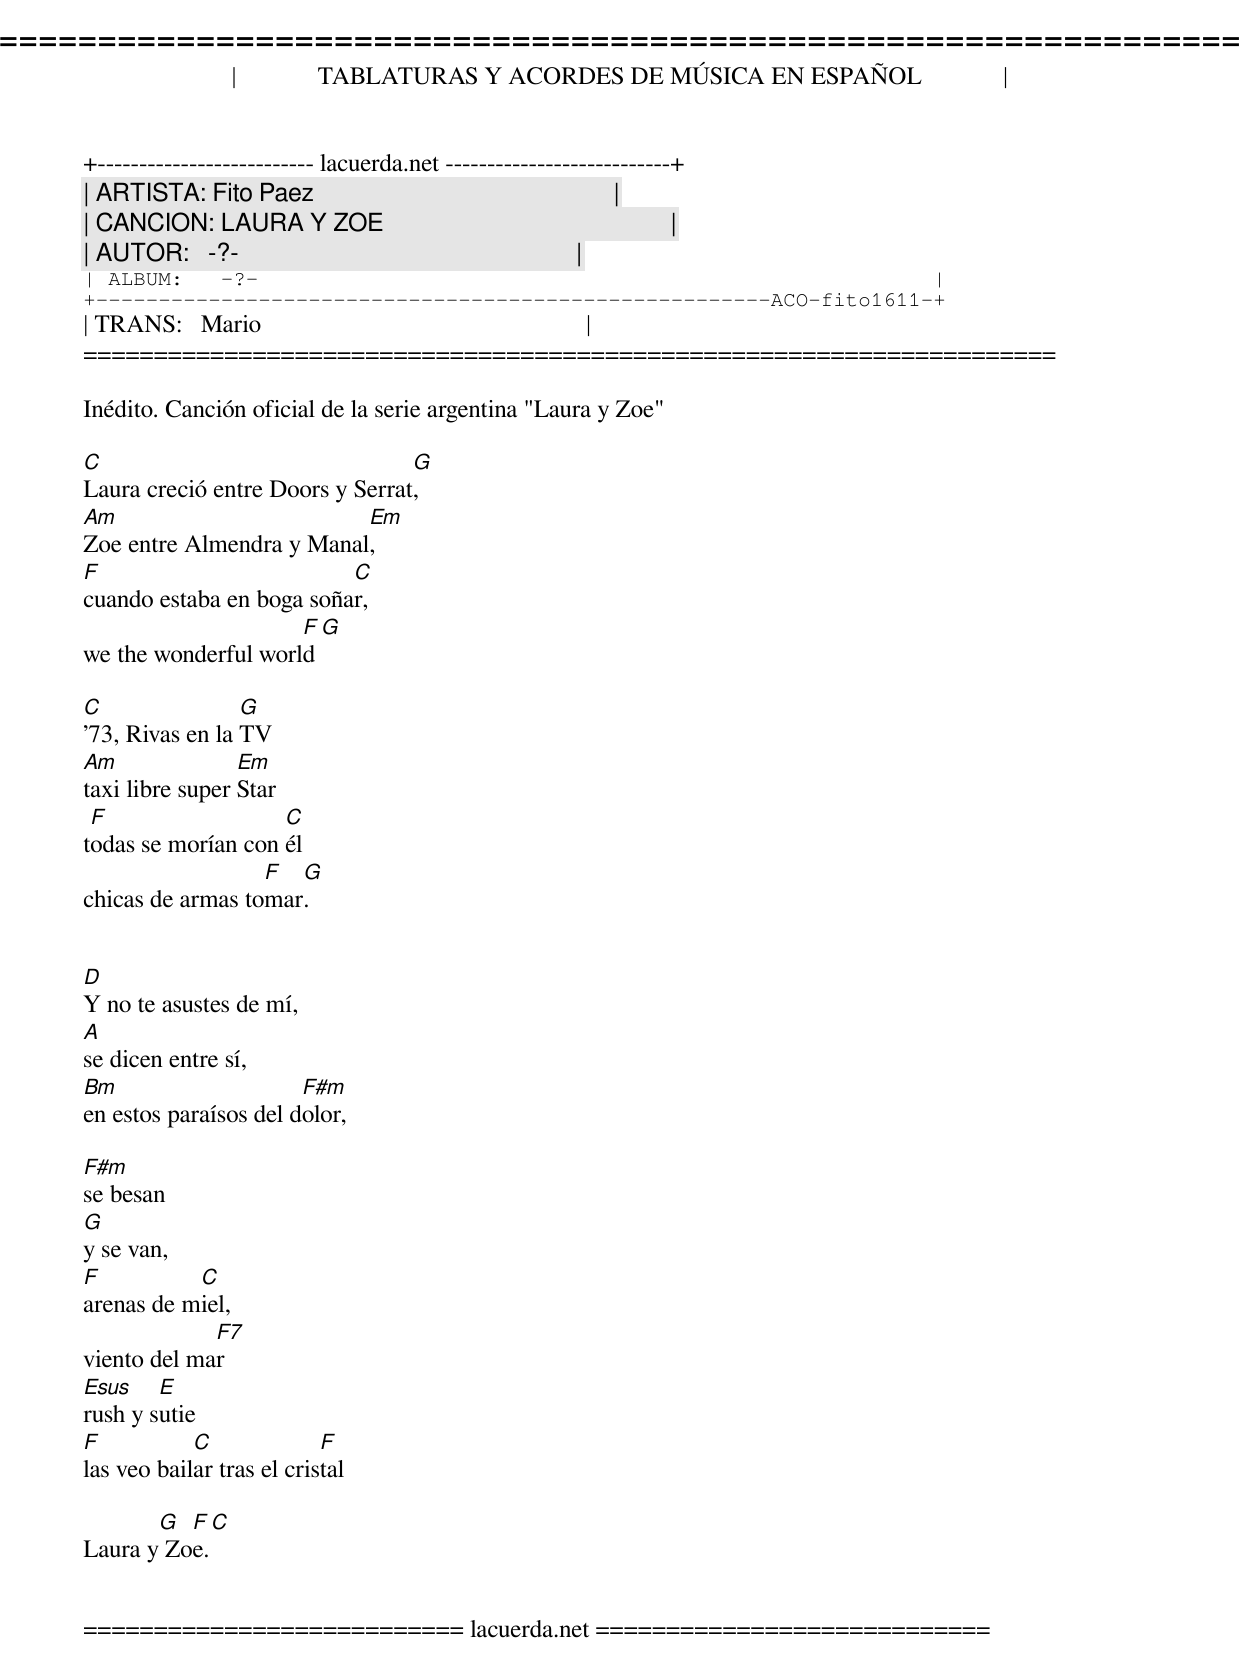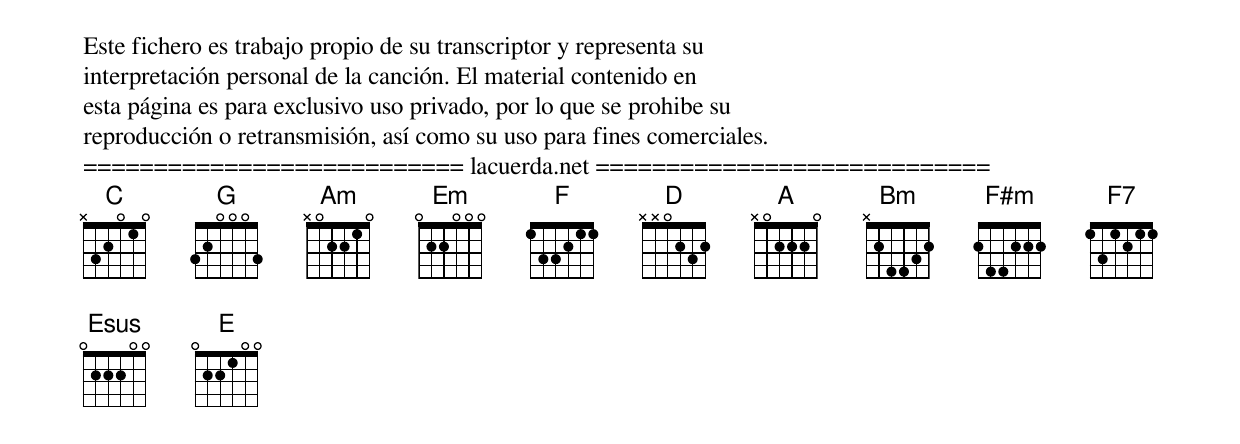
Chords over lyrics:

=====================================================================
|             TABLATURAS Y ACORDES DE MÚSICA EN ESPAÑOL             |
+-------------------------- lacuerda.net ---------------------------+
| ARTISTA: Fito Paez                                                |
| CANCION: LAURA Y ZOE                                              |
| AUTOR:   -?-                                                      |
| ALBUM:   -?-                                                      |
+------------------------------------------------------ACO-fito1611-+
| TRANS:   Mario                                                    |
=====================================================================

Inédito. Canción oficial de la serie argentina "Laura y Zoe"

C                                G
Laura creció entre Doors y Serrat,
Am                        Em
Zoe entre Almendra y Manal,
F                         C
cuando estaba en boga soñar,
                     F  G
we the wonderful world

C                G
'73, Rivas en la TV
Am               Em
taxi libre super Star
 F                  C
todas se morían con él
                  F  G
chicas de armas tomar.


D
Y no te asustes de mí,
A
se dicen entre sí,
Bm                     F#m
en estos paraísos del dolor,

F#m
se besan
G
y se van,
F          C
arenas de miel,
             F7
viento del mar
Esus    E
rush y sutie
F           C              F
las veo bailar tras el cristal

       G  F  C
Laura y Zoe.


=========================== lacuerda.net ============================
Este fichero es trabajo propio de su transcriptor y representa su
interpretación personal de la canción. El material contenido en
esta página es para exclusivo uso privado, por lo que se prohibe su
reproducción o retransmisión, así como su uso para fines comerciales.
=========================== lacuerda.net ============================
